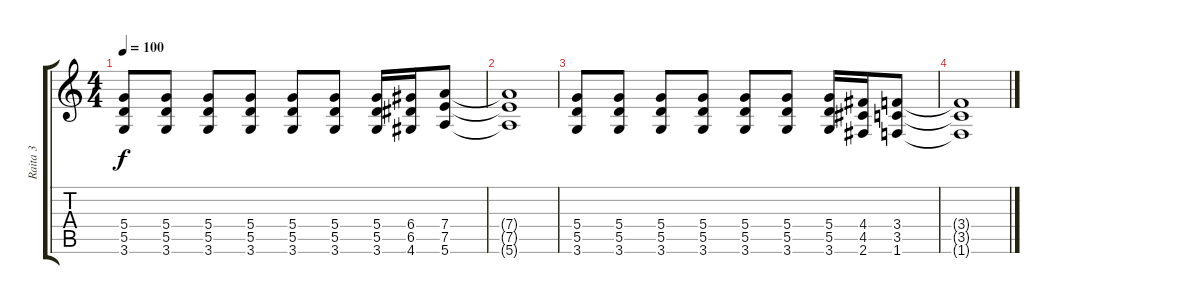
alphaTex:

\track ("Raita 3" "Raita 3") {instrument distortionguitar}
\staff {score tabs}
\tuning (E4 B3 G3 D3 A2 E2) {hide}
\ts (4 4)
\tempo 100
\clef g2
\ks c
(5.4 5.5 3.6).8{dy f} (5.4 5.5 3.6).8 (5.4 5.5 3.6).8 (5.4 5.5 3.6).8 (5.4 5.5 3.6).8 (5.4 5.5 3.6).8 (5.4 5.5 3.6).16 (6.4 6.5 4.6).16 (7.4 7.5 5.6).8 |
(7.4{t} 7.5{t} 5.6{t}).1 |
(5.4 5.5 3.6).8 (5.4 5.5 3.6).8 (5.4 5.5 3.6).8 (5.4 5.5 3.6).8 (5.4 5.5 3.6).8 (5.4 5.5 3.6).8 (5.4 5.5 3.6).16 (4.4 4.5 2.6).16 (3.4 3.5 1.6).8 |
(3.4{t} 3.5{t} 1.6{t}).1
